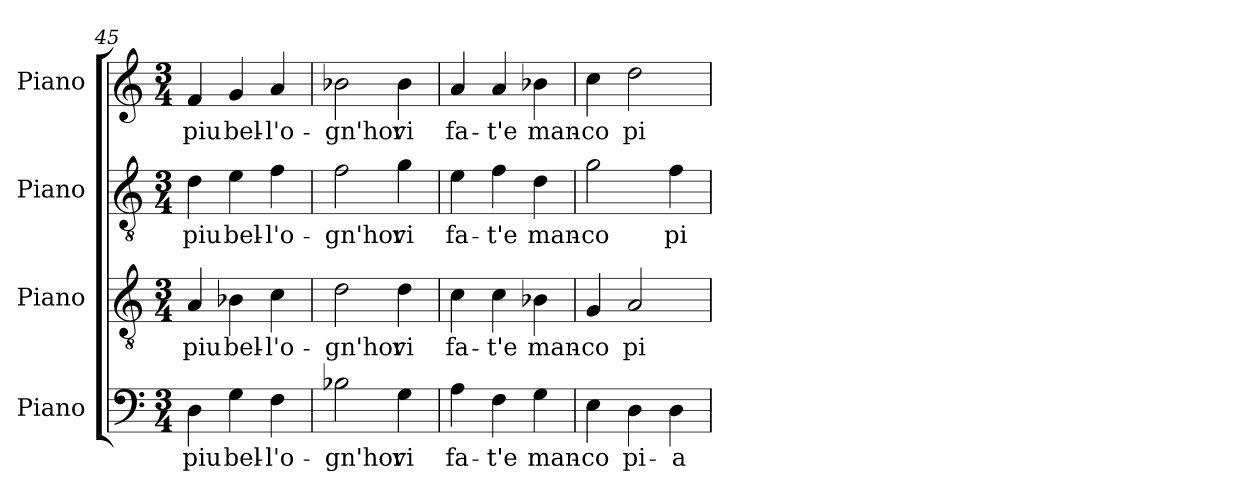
**kern	**text	**kern	**text	**kern	**text	**kern	**text
*part4	*part4	*part3	*part3	*part2	*part2	*part1	*part1
*staff4	*staff4	*staff3	*staff3	*staff2	*staff2	*staff1	*staff1
*I"Piano	*	*I"Piano	*	*I"Piano	*	*I"Piano	*
*I'Pno.	*	*I'Pno.	*	*I'Pno.	*	*I'Pno.	*
!!LO:LB:g=z
*clefF4	*	*clefGv2	*	*clefGv2	*	*clefG2	*
*	*	*ITrd7c12	*	*ITrd7c12	*	*	*
*k[]	*	*k[]	*	*k[]	*	*k[]	*
*C:	*	*C:	*	*C:	*	*C:	*
*M3/4	*	*M3/4	*	*M3/4	*	*M3/4	*
=45	=45	=45	=45	=45	=45	=45	=45
!	!LO:LY:b:color=#000000	!	!	!	!	!	!
!	!	!	!LO:LY:b:color=#000000	!	!	!	!
!	!	!	!	!	!LO:LY:b:color=#000000	!	!
!	!	!	!	!	!	!	!LO:LY:b:color=#000000
4Di\	piu	4AAi/	piu	4Di\	piu	4fi/	piu
!	!LO:LY:b:color=#000000	!	!	!	!	!	!
!	!	!	!LO:LY:b:color=#000000	!	!	!	!
!	!	!	!	!	!LO:LY:b:color=#000000	!	!
!	!	!	!	!	!	!	!LO:LY:b:color=#000000
4Gi\	bel-	4BB-i\	bel-	4Ei\	bel-	4gi/	bel-
!	!LO:LY:b:color=#000000	!	!	!	!	!	!
!	!	!	!LO:LY:b:color=#000000	!	!	!	!
!	!	!	!	!	!LO:LY:b:color=#000000	!	!
!	!	!	!	!	!	!	!LO:LY:b:color=#000000
4Fi\	-l'o-	4Ci\	-l'o-	4Fi\	-l'o-	4ai/	-l'o-
=46	=46	=46	=46	=46	=46	=46	=46
!	!LO:LY:b:color=#000000	!	!	!	!	!	!
!	!	!	!LO:LY:b:color=#000000	!	!	!	!
!	!	!	!	!	!LO:LY:b:color=#000000	!	!
!	!	!	!	!	!	!	!LO:LY:b:color=#000000
2B-i\	-gn'hor	2Di\	-gn'hor	2Fi\	-gn'hor	2b-i\	-gn'hor
!	!LO:LY:b:color=#000000	!	!	!	!	!	!
!	!	!	!LO:LY:b:color=#000000	!	!	!	!
!	!	!	!	!	!LO:LY:b:color=#000000	!	!
!	!	!	!	!	!	!	!LO:LY:b:color=#000000
4Gi\	vi	4Di\	vi	4Gi\	vi	4b-i\	vi
=47	=47	=47	=47	=47	=47	=47	=47
!	!LO:LY:b:color=#000000	!	!	!	!	!	!
!	!	!	!LO:LY:b:color=#000000	!	!	!	!
!	!	!	!	!	!LO:LY:b:color=#000000	!	!
!	!	!	!	!	!	!	!LO:LY:b:color=#000000
4Ai\	fa-	4Ci\	fa-	4Ei\	fa-	4ai/	fa-
!	!LO:LY:b:color=#000000	!	!	!	!	!	!
!	!	!	!LO:LY:b:color=#000000	!	!	!	!
!	!	!	!	!	!LO:LY:b:color=#000000	!	!
!	!	!	!	!	!	!	!LO:LY:b:color=#000000
4Fi\	-t'e	4Ci\	-t'e	4Fi\	-t'e	4ai/	-t'e
!	!LO:LY:b:color=#000000	!	!	!	!	!	!
!	!	!	!LO:LY:b:color=#000000	!	!	!	!
!	!	!	!	!	!LO:LY:b:color=#000000	!	!
!	!	!	!	!	!	!	!LO:LY:b:color=#000000
4Gi\	man-	4BB-i\	man-	4Di\	man-	4b-i\	man-
=48	=48	=48	=48	=48	=48	=48	=48
!	!LO:LY:b:color=#000000	!	!	!	!	!	!
!	!	!	!LO:LY:b:color=#000000	!	!	!	!
!	!	!	!	!	!LO:LY:b:color=#000000	!	!
!	!	!	!	!	!	!	!LO:LY:b:color=#000000
4Ei\	-co	4GGi/	-co	2Gi\	-co	4cci\	-co
!	!LO:LY:b:color=#000000	!	!	!	!	!	!
!	!	!	!LO:LY:b:color=#000000	!	!	!	!
!	!	!	!	!	!	!	!LO:LY:b:color=#000000
4Di\	pi-	2AAi/	pi-	.	.	2ddi\	pi-
!	!LO:LY:b:color=#000000	!	!	!	!	!	!
!	!	!	!	!	!LO:LY:b:color=#000000	!	!
4Di\	-a	.	.	4Fi\	pi-	.	.
=	=	=	=	=	=	=	=
*-	*-	*-	*-	*-	*-	*-	*-
